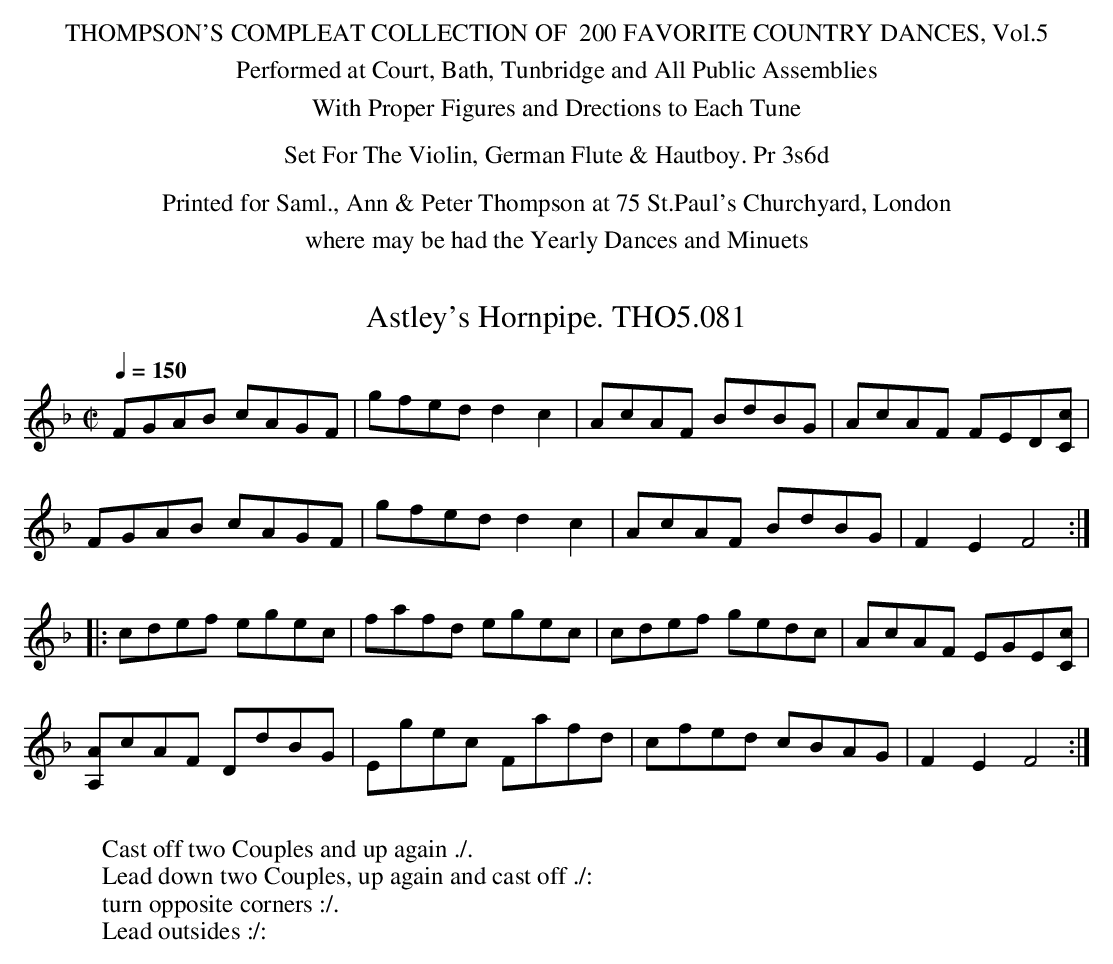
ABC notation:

X:1
T:Astley's Hornpipe. THO5.081
M:C|
L:1/8
Q:1/4=150
K:F
FGAB cAGF|gfed d2c2|AcAF BdBG|AcAF FED[cC]|
FGAB cAGF|gfed d2c2|AcAF BdBG|F2E2 F4:|
|:cdef egec|fafd egec|cdef gedc|AcAF EGE[cC]|
[AA,]cAF DdBG|Egec Fafd|cfed cBAG|F2E2 F4:|
W:
W:Cast off two Couples and up again ./.
W:Lead down two Couples, up again and cast off ./:
W:turn opposite corners :/.
W:Lead outsides :/:
